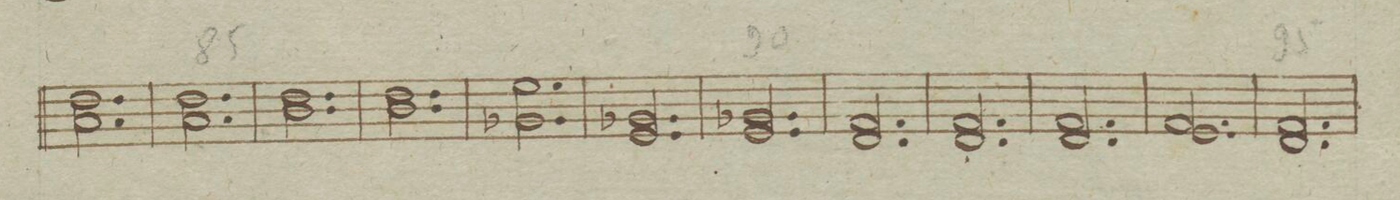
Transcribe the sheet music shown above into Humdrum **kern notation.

**kern	**dynam
*I"Viola.	*
*clefC3	*
*k[b-e-]	*
*M3/4	*
2.e- 2.B-\	.
=85	=85
2.e- 2.B-\	.
=86	=86
2.e- 2.c\	.
=87	=87
2.e- 2.c\	.
=88	=88
2.f 2.A-X\	.
=89	=89
2.A-X 2.F/	.
=90	=90
2.A-X 2.F/	.
=91	=91
2.G 2.E-/	.
=92	=92
2.G 2.E-/	.
=93	=93
2.G 2.E-/	.
=94	=94
2.G 2.F/	.
=95	=95
2.G 2.E-/	.
=96	=96
*-	*-
